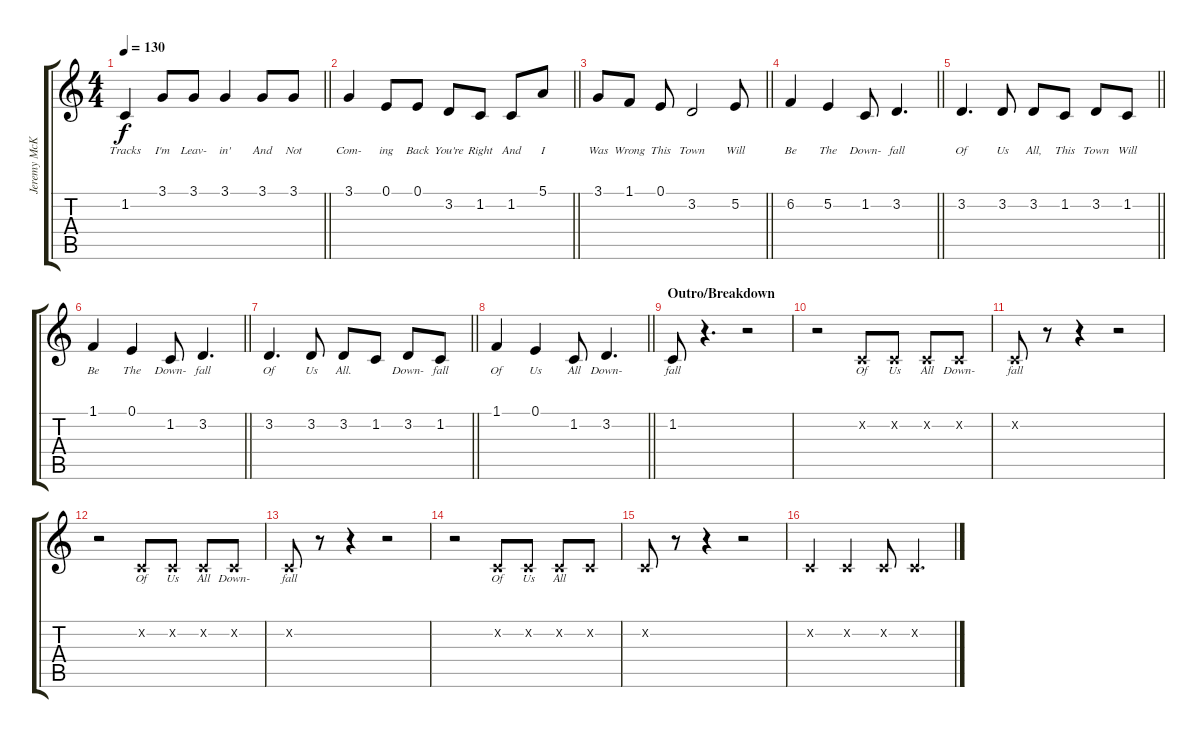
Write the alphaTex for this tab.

\track ("Jeremy McKinnon [Lead Vocals]" "Jeremy McK") {instrument clarinet}
\staff {score tabs}
\tuning (E4 B3 G3 D3 A2 E2) {hide}
\ts (4 4)
\tempo 130
\clef g2
\barLineRight lightlight
\ks c
1.2.4{lyrics (0 "Tracks") lyrics (1 "") lyrics (2 "") lyrics (3 "") lyrics (4 "") dy f} 3.1.8{lyrics (0 "I'm") lyrics (1 "") lyrics (2 "") lyrics (3 "") lyrics (4 "")} 3.1.8{lyrics (0 "Leav-") lyrics (1 "") lyrics (2 "") lyrics (3 "") lyrics (4 "")} 3.1.4{lyrics (0 "in'") lyrics (1 "") lyrics (2 "") lyrics (3 "") lyrics (4 "")} 3.1.8{lyrics (0 "And") lyrics (1 "") lyrics (2 "") lyrics (3 "") lyrics (4 "")} 3.1.8{lyrics (0 "Not") lyrics (1 "") lyrics (2 "") lyrics (3 "") lyrics (4 "")} |
\barLineRight lightlight
3.1.4{lyrics (0 "Com-") lyrics (1 "") lyrics (2 "") lyrics (3 "") lyrics (4 "")} 0.1.8{lyrics (0 "ing") lyrics (1 "") lyrics (2 "") lyrics (3 "") lyrics (4 "")} 0.1.8{lyrics (0 "Back") lyrics (1 "") lyrics (2 "") lyrics (3 "") lyrics (4 "")} 3.2.8{lyrics (0 "You're") lyrics (1 "") lyrics (2 "") lyrics (3 "") lyrics (4 "")} 1.2.8{lyrics (0 "Right") lyrics (1 "") lyrics (2 "") lyrics (3 "") lyrics (4 "")} 1.2.8{lyrics (0 "And") lyrics (1 "") lyrics (2 "") lyrics (3 "") lyrics (4 "")} 5.1.8{lyrics (0 "I") lyrics (1 "") lyrics (2 "") lyrics (3 "") lyrics (4 "")} |
\barLineRight lightlight
3.1.8{lyrics (0 "Was") lyrics (1 "") lyrics (2 "") lyrics (3 "") lyrics (4 "")} 1.1.8{lyrics (0 "Wrong") lyrics (1 "") lyrics (2 "") lyrics (3 "") lyrics (4 "")} 0.1.8{lyrics (0 "This") lyrics (1 "") lyrics (2 "") lyrics (3 "") lyrics (4 "")} 3.2.2{lyrics (0 "Town") lyrics (1 "") lyrics (2 "") lyrics (3 "") lyrics (4 "")} 5.2.8{lyrics (0 "Will") lyrics (1 "") lyrics (2 "") lyrics (3 "") lyrics (4 "")} |
\barLineRight lightlight
6.2.4{lyrics (0 "Be") lyrics (1 "") lyrics (2 "") lyrics (3 "") lyrics (4 "")} 5.2.4{lyrics (0 "The") lyrics (1 "") lyrics (2 "") lyrics (3 "") lyrics (4 "")} 1.2.8{lyrics (0 "Down-") lyrics (1 "") lyrics (2 "") lyrics (3 "") lyrics (4 "")} 3.2.4{d lyrics (0 "fall") lyrics (1 "") lyrics (2 "") lyrics (3 "") lyrics (4 "")} |
\barLineRight lightlight
3.2.4{d lyrics (0 "Of") lyrics (1 "") lyrics (2 "") lyrics (3 "") lyrics (4 "")} 3.2.8{lyrics (0 "Us") lyrics (1 "") lyrics (2 "") lyrics (3 "") lyrics (4 "")} 3.2.8{lyrics (0 "All,") lyrics (1 "") lyrics (2 "") lyrics (3 "") lyrics (4 "")} 1.2.8{lyrics (0 "This") lyrics (1 "") lyrics (2 "") lyrics (3 "") lyrics (4 "")} 3.2.8{lyrics (0 "Town") lyrics (1 "") lyrics (2 "") lyrics (3 "") lyrics (4 "")} 1.2.8{lyrics (0 "Will") lyrics (1 "") lyrics (2 "") lyrics (3 "") lyrics (4 "")} |
\barLineRight lightlight
1.1.4{lyrics (0 "Be") lyrics (1 "") lyrics (2 "") lyrics (3 "") lyrics (4 "")} 0.1.4{lyrics (0 "The") lyrics (1 "") lyrics (2 "") lyrics (3 "") lyrics (4 "")} 1.2.8{lyrics (0 "Down-") lyrics (1 "") lyrics (2 "") lyrics (3 "") lyrics (4 "")} 3.2.4{d lyrics (0 "fall") lyrics (1 "") lyrics (2 "") lyrics (3 "") lyrics (4 "")} |
\barLineRight lightlight
3.2.4{d lyrics (0 "Of") lyrics (1 "") lyrics (2 "") lyrics (3 "") lyrics (4 "")} 3.2.8{lyrics (0 "Us") lyrics (1 "") lyrics (2 "") lyrics (3 "") lyrics (4 "")} 3.2.8{lyrics (0 "All.") lyrics (1 "") lyrics (2 "") lyrics (3 "") lyrics (4 "")} 1.2.8{lyrics (0 "") lyrics (1 "") lyrics (2 "") lyrics (3 "") lyrics (4 "")} 3.2.8{lyrics (0 "Down-") lyrics (1 "") lyrics (2 "") lyrics (3 "") lyrics (4 "")} 1.2.8{lyrics (0 "fall") lyrics (1 "") lyrics (2 "") lyrics (3 "") lyrics (4 "")} |
\barLineRight lightlight
1.1.4{lyrics (0 "Of") lyrics (1 "") lyrics (2 "") lyrics (3 "") lyrics (4 "")} 0.1.4{lyrics (0 "Us") lyrics (1 "") lyrics (2 "") lyrics (3 "") lyrics (4 "")} 1.2.8{lyrics (0 "All") lyrics (1 "") lyrics (2 "") lyrics (3 "") lyrics (4 "")} 3.2.4{d lyrics (0 "Down-") lyrics (1 "") lyrics (2 "") lyrics (3 "") lyrics (4 "")} |
\section ("" "Outro/Breakdown")
1.2.8{lyrics (0 "fall") lyrics (1 "") lyrics (2 "") lyrics (3 "") lyrics (4 "")} r.4{d} r.2 |
r.2 1.2{x}.8{lyrics (0 "Of") lyrics (1 "") lyrics (2 "") lyrics (3 "") lyrics (4 "")} 1.2{x}.8{lyrics (0 "Us") lyrics (1 "") lyrics (2 "") lyrics (3 "") lyrics (4 "")} 1.2{x}.8{lyrics (0 "All") lyrics (1 "") lyrics (2 "") lyrics (3 "") lyrics (4 "")} 1.2{x}.8{lyrics (0 "Down-") lyrics (1 "") lyrics (2 "") lyrics (3 "") lyrics (4 "")} |
1.2{x}.8{lyrics (0 "fall") lyrics (1 "") lyrics (2 "") lyrics (3 "") lyrics (4 "")} r.8 r.4 r.2 |
r.2 1.2{x}.8{lyrics (0 "Of") lyrics (1 "") lyrics (2 "") lyrics (3 "") lyrics (4 "")} 1.2{x}.8{lyrics (0 "Us") lyrics (1 "") lyrics (2 "") lyrics (3 "") lyrics (4 "")} 1.2{x}.8{lyrics (0 "All") lyrics (1 "") lyrics (2 "") lyrics (3 "") lyrics (4 "")} 1.2{x}.8{lyrics (0 "Down-") lyrics (1 "") lyrics (2 "") lyrics (3 "") lyrics (4 "")} |
1.2{x}.8{lyrics (0 "fall") lyrics (1 "") lyrics (2 "") lyrics (3 "") lyrics (4 "")} r.8 r.4 r.2 |
r.2 1.2{x}.8{lyrics (0 "Of") lyrics (1 "") lyrics (2 "") lyrics (3 "") lyrics (4 "")} 1.2{x}.8{lyrics (0 "Us") lyrics (1 "") lyrics (2 "") lyrics (3 "") lyrics (4 "")} 1.2{x}.8{lyrics (0 "All") lyrics (1 "") lyrics (2 "") lyrics (3 "") lyrics (4 "")} 1.2{x}.8 |
1.2{x}.8 r.8 r.4 r.2 |
1.2{x}.4 1.2{x}.4 1.2{x}.8 1.2{x}.4{d}
